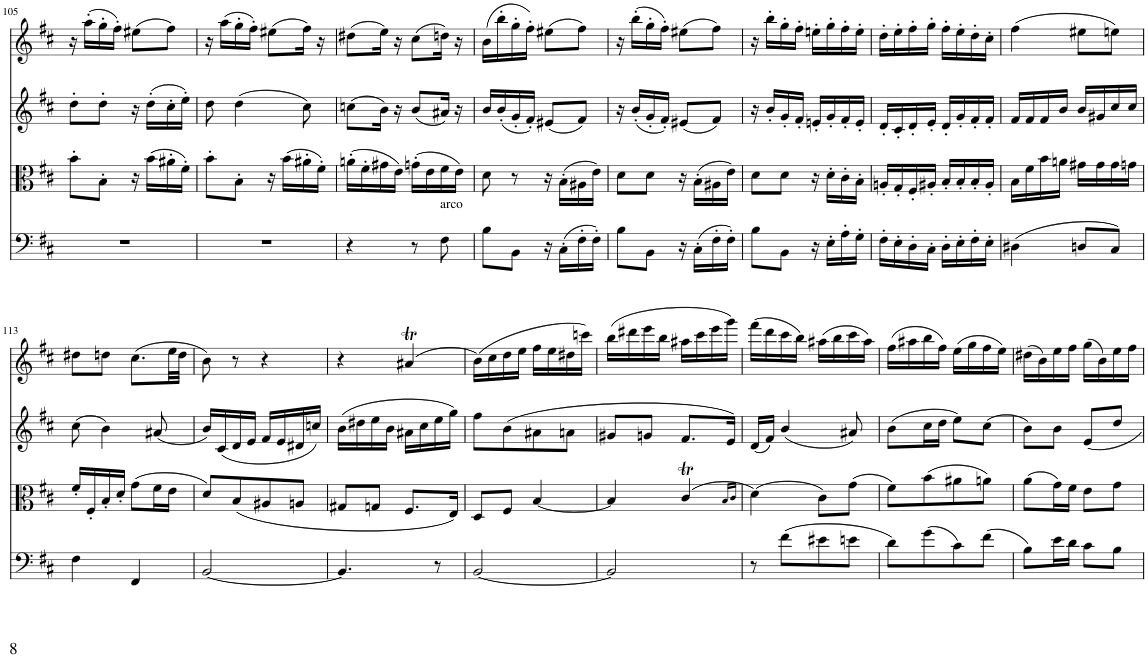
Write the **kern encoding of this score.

**kern	**kern	**kern	**kern
*part4	*part3	*part2	*part1
*staff4	*staff3	*staff2	*staff1
*I"Piano	*I"Piano	*I"Piano	*I"Piano
*I'Pno	*I'Pno	*I'Pno	*I'Pno
!!LO:PB:g=z
*clefF4	*clefC3	*clefG2	*clefG2
*k[f#c#]	*k[f#c#]	*k[f#c#]	*k[f#c#]
*M2/4	*M2/4	*M2/4	*M2/4
=105	=105	=105	=105
2r	8b'\L	8dd'\L	16r
.	.	.	(16aa'\LL
.	8B'\J	8dd'\J	16gg'\
.	.	.	16ff#'\JJ)
.	16r	16r	(8ee#X\L
.	(16b\LL	(16dd'\LL	.
.	16a#X'\	16cc#'\	8ff#\J)
.	16f#'\JJ)	16ee'\JJ)	.
=106	=106	=106	=106
2r	8b'\L	8dd\	16r
.	.	.	(16aa\LL
.	8B'\J	(4dd\	16gg'\
.	.	.	16ff#'\JJ)
.	16r	.	(8ee#X\L
.	(16b\LL	.	.
.	16a#X'\	8cc#\)	16ff#\Jk)
.	16f#'\JJ)	.	16r
=107	=107	=107	=107
4r	(16an'\LL	(8ccn\L	(8dd#X\L
.	16f#'\	.	.
.	16g#X\	16b\Jk)	16ee\Jk)
.	16e\JJ)	16r	16r
8r	(16gn'\LL	(8b/L	(8cc#\L
.	16e\	.	.
!LO:TX:a:t=arco	!	!	!
8F#\	16f#\	16a#X/Jk)	16ddn\Jk)
.	16e\JJ)	16r	16r
=108	=108	=108	=108
8B\L	8d\	16b/LL	(16b\LL
.	.	(16b'/	16bb'\
8BB\J	8r	16g'/	16gg'\
.	.	16f#'/JJ)	16ff#'\JJ)
16r	16r	(8e#X/L	(8ee#X\L
(16C#'\LL	(16B'\LL	.	.
16F#'\	16A#X\	8f#/J)	8ff#\J)
16F#'\JJ)	16e\JJ)	.	.
=109	=109	=109	=109
8B\L	8d\L	16r	16r
.	.	(16b'/LL	(16bb'\LL
8BB\J	8d\J	16g'/	16gg'\
.	.	16f#'/JJ)	16ff#'\JJ)
16r	16r	(8e#X/L	(8ee#X\L
(16C#'\LL	(16B'\LL	.	.
16F#'\	16A#X\	8f#/J)	8ff#\J)
16F#'\JJ)	16e\JJ)	.	.
=110	=110	=110	=110
8B\L	8d\L	16r	16r
.	.	16b'/LL	16bb'\LL
8BB\J	8d\J	16g'/	16gg'\
.	.	16f#'/JJ	16ff#'\JJ
16r	16r	16en'/LL	16een'\LL
16E'\LL	16d'\LL	16g'/	16gg'\
16A'\	16c#'\	16f#'/	16ff#'\
16G'\JJ	16B'\JJ	16e'/JJ	16ee'\JJ
=111	=111	=111	=111
16F#'\LL	16An'/LL	16d'/LL	16dd'\LL
16E'\	16G'/	16c#'/	16ee'\
16D'\	16F#'/	16d'/	16ff#'\
16C#'\JJ	16A#X'/JJ	16e'/JJ	16gg'\JJ
16D'\LL	16B'/LL	16d'/LL	16ff#'\LL
16E'\	16B'/	16g'/	16ee'\
16F#'\	16B'/	16f#'/	16dd'\
16E'\JJ	16A#'/JJ	16f#'/JJ	16cc#'\JJ
=112	=112	=112	=112
(4D#X\	16B\LL	16f#/LL	(4ff#\
.	16f#\	16f#/	.
.	16b\	16f#/	.
.	16an\JJ	16b/JJ	.
8Dn/L	16g#X\LL	16b/LL	8ee#X\L
.	16g#\	16g#X/	.
8C#/J)	16g#\	16cc#/	8een\J)
.	16gn\JJ	16cc#/JJ	.
!!LO:LB:g=z
=113	=113	=113	=113
4F#\	16f#'/LL	(8cc#\	8dd#X\L
.	16F#'/	.	.
.	16B'/	4b\)	8ddn\J
.	16d'/JJ	.	.
4FF#/	(8g\L	.	(8.cc#\L
.	16f#\L	(8a#X/	.
.	16e\JJ	.	32ee\LL
.	.	.	32dd\JJJ
=114	=114	=114	=114
[2BB/	8d/L)	16b/LL)	8b\)
.	.	(16c#/	.
.	(8B/	16d/	8r
.	.	16e/JJ	.
.	8A#X/	16f#/LL	4r
.	.	16e/	.
.	8An/J	16d#X/	.
.	.	16ccn/JJ)	.
=115	=115	=115	=115
4.BB/]	8G#X/L	(16b\LL	4r
.	.	16dd#X\	.
.	8Gn/J	16ee\	.
.	.	16b\JJ	.
.	8.F#/L	16a#X\LL	(4a#Xt/
.	.	16cc#\	.
8r	.	16ee\	.
.	16E/Jk)	16gg\JJ)	.
=116	=116	=116	=116
[2BB/	8D/L	8ff#\L	(16b\LL)
.	.	.	16cc#\
.	8F#/J	(8b\	16dd\
.	.	.	16ee\JJ
.	[4B/	8a#X\	16ff#\LL
.	.	.	16ee\
.	.	8an\J	16dd#X\
.	.	.	16cccn\JJ)
=117	=117	=117	=117
2BB/]	4B/]	8g#X/L	(16bb\LL
.	.	.	16ddd#X\
.	.	8gn/J	16eee\
.	.	.	16bb\JJ
.	(4c#t/	8.f#/L	16aa#X\LL
.	.	.	16ccc#\
.	.	.	16eee\
.	.	16e/Jk)	16ggg\JJ)
.	16qB/LL	.	.
.	16qc#/JJ	.	.
=118	=118	=118	=118
8r	(4d\)	(16d/LL	(16fff#\LL
.	.	16f#/JJ)	16ddd\
(8f#\L	.	(4b/	16ccc#\
.	.	.	16bb\JJ)
8e#X\	8c#\L)	.	(16aa#X\LL
.	.	.	16bb\
8en\J	(8g\J	8a#X/)	16ccc#\
.	.	.	16aa#\JJ)
=119	=119	=119	=119
8d\L)	8f#\L)	(8b\L	(16ff#\LL
.	.	.	16aa#X\
(8g\	(8b\	16cc#\L	16bb\
.	.	16dd\JJ	16ff#\JJ)
8c#\)	8a#X\	8ee\L)	(16ee\LL
.	.	.	16gg\
(8f#\J	8an\J)	(8cc#\J	16ff#\
.	.	.	16ee\JJ)
=120	=120	=120	=120
8B\L)	(8a\L	8b\L)	(16dd#X\LL
.	.	.	16b\)
16e\L	16g\L)	8b\J	16ee\
16d\JJ	16f#\JJ	.	16ff#\JJ
8c#\L	8e\L	8e/L	(16gg\LL
.	.	.	16b\)
8B\J	8g\J	8dd/J	16ee\
.	.	.	16ff#\JJ
=	=	=	=
*-	*-	*-	*-
